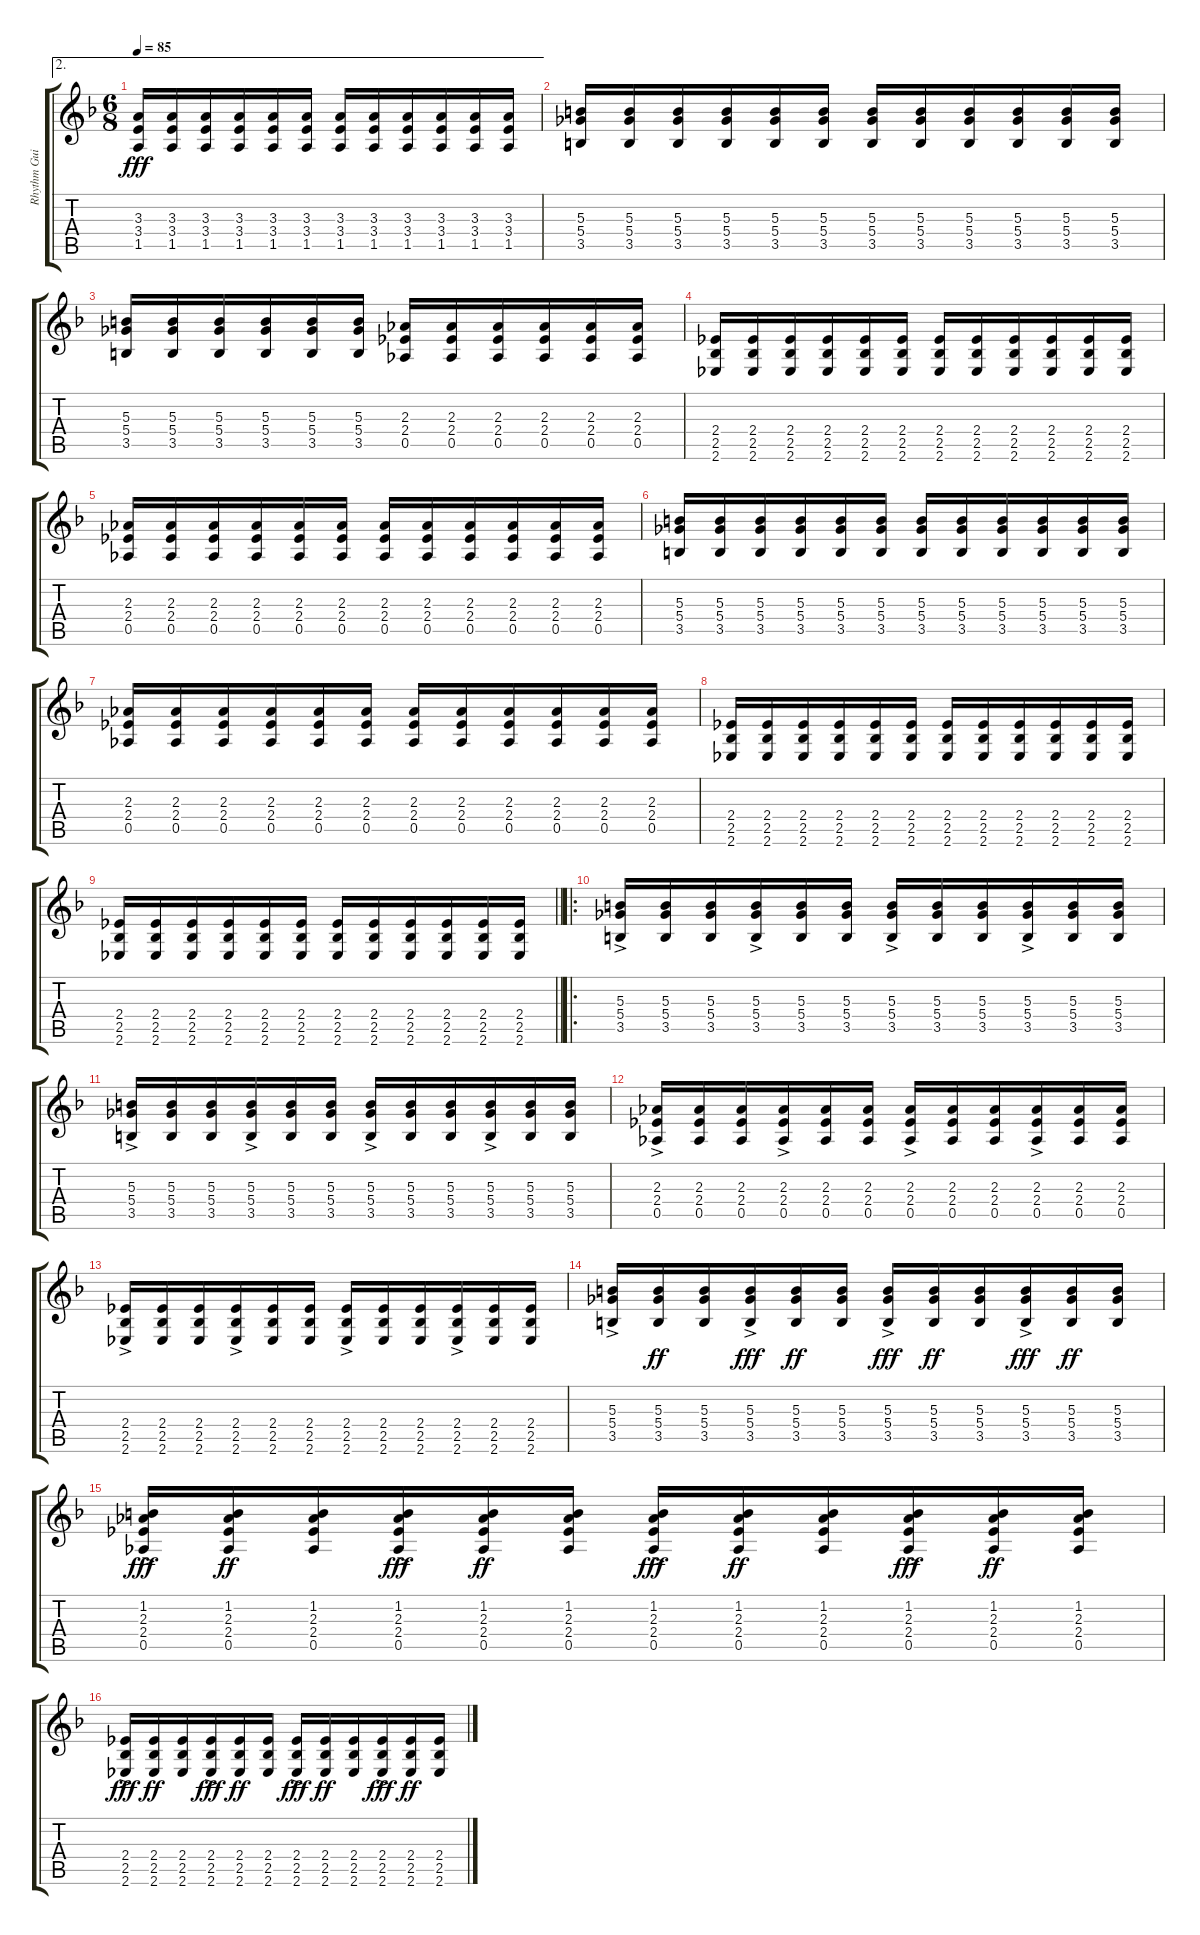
\track ("Rhythm Guitar 1" "Rhythm Gui") {instrument distortionguitar}
\staff {score tabs}
\tuning (Eb4 Bb3 Gb3 Db3 Ab2 Db2) {hide}
\ae 2
\ts (6 8)
\tempo 85
\clef g2
\ks f
(3.3 3.4 1.5).16{dy fff} (3.3 3.4 1.5).16 (3.3 3.4 1.5).16 (3.3 3.4 1.5).16 (3.3 3.4 1.5).16 (3.3 3.4 1.5).16 (3.3 3.4 1.5).16 (3.3 3.4 1.5).16 (3.3 3.4 1.5).16 (3.3 3.4 1.5).16 (3.3 3.4 1.5).16 (3.3 3.4 1.5).16 |
(5.3 5.4 3.5).16 (5.3 5.4 3.5).16 (5.3 5.4 3.5).16 (5.3 5.4 3.5).16 (5.3 5.4 3.5).16 (5.3 5.4 3.5).16 (5.3 5.4 3.5).16 (5.3 5.4 3.5).16 (5.3 5.4 3.5).16 (5.3 5.4 3.5).16 (5.3 5.4 3.5).16 (5.3 5.4 3.5).16 |
(5.3 5.4 3.5).16 (5.3 5.4 3.5).16 (5.3 5.4 3.5).16 (5.3 5.4 3.5).16 (5.3 5.4 3.5).16 (5.3 5.4 3.5).16 (2.3 2.4 0.5).16 (2.3 2.4 0.5).16 (2.3 2.4 0.5).16 (2.3 2.4 0.5).16 (2.3 2.4 0.5).16 (2.3 2.4 0.5).16 |
(2.4 2.5 2.6).16 (2.4 2.5 2.6).16 (2.4 2.5 2.6).16 (2.4 2.5 2.6).16 (2.4 2.5 2.6).16 (2.4 2.5 2.6).16 (2.4 2.5 2.6).16 (2.4 2.5 2.6).16 (2.4 2.5 2.6).16 (2.4 2.5 2.6).16 (2.4 2.5 2.6).16 (2.4 2.5 2.6).16 |
(2.3 2.4 0.5).16 (2.3 2.4 0.5).16 (2.3 2.4 0.5).16 (2.3 2.4 0.5).16 (2.3 2.4 0.5).16 (2.3 2.4 0.5).16 (2.3 2.4 0.5).16 (2.3 2.4 0.5).16 (2.3 2.4 0.5).16 (2.3 2.4 0.5).16 (2.3 2.4 0.5).16 (2.3 2.4 0.5).16 |
(5.3 5.4 3.5).16 (5.3 5.4 3.5).16 (5.3 5.4 3.5).16 (5.3 5.4 3.5).16 (5.3 5.4 3.5).16 (5.3 5.4 3.5).16 (5.3 5.4 3.5).16 (5.3 5.4 3.5).16 (5.3 5.4 3.5).16 (5.3 5.4 3.5).16 (5.3 5.4 3.5).16 (5.3 5.4 3.5).16 |
(2.3 2.4 0.5).16 (2.3 2.4 0.5).16 (2.3 2.4 0.5).16 (2.3 2.4 0.5).16 (2.3 2.4 0.5).16 (2.3 2.4 0.5).16 (2.3 2.4 0.5).16 (2.3 2.4 0.5).16 (2.3 2.4 0.5).16 (2.3 2.4 0.5).16 (2.3 2.4 0.5).16 (2.3 2.4 0.5).16 |
(2.4 2.5 2.6).16 (2.4 2.5 2.6).16 (2.4 2.5 2.6).16 (2.4 2.5 2.6).16 (2.4 2.5 2.6).16 (2.4 2.5 2.6).16 (2.4 2.5 2.6).16 (2.4 2.5 2.6).16 (2.4 2.5 2.6).16 (2.4 2.5 2.6).16 (2.4 2.5 2.6).16 (2.4 2.5 2.6).16 |
\barLineRight lightlight
(2.4 2.5 2.6).16 (2.4 2.5 2.6).16 (2.4 2.5 2.6).16 (2.4 2.5 2.6).16 (2.4 2.5 2.6).16 (2.4 2.5 2.6).16 (2.4 2.5 2.6).16 (2.4 2.5 2.6).16 (2.4 2.5 2.6).16 (2.4 2.5 2.6).16 (2.4 2.5 2.6).16 (2.4 2.5 2.6).16 |
\ro
(5.3{ac} 5.4{ac} 3.5{ac}).16 (5.3 5.4 3.5).16 (5.3 5.4 3.5).16 (5.3{ac} 5.4{ac} 3.5{ac}).16 (5.3 5.4 3.5).16 (5.3 5.4 3.5).16 (5.3{ac} 5.4{ac} 3.5{ac}).16 (5.3 5.4 3.5).16 (5.3 5.4 3.5).16 (5.3{ac} 5.4{ac} 3.5{ac}).16 (5.3 5.4 3.5).16 (5.3 5.4 3.5).16 |
(5.3{ac} 5.4{ac} 3.5{ac}).16 (5.3 5.4 3.5).16 (5.3 5.4 3.5).16 (5.3{ac} 5.4{ac} 3.5{ac}).16 (5.3 5.4 3.5).16 (5.3 5.4 3.5).16 (5.3{ac} 5.4{ac} 3.5{ac}).16 (5.3 5.4 3.5).16 (5.3 5.4 3.5).16 (5.3{ac} 5.4{ac} 3.5{ac}).16 (5.3 5.4 3.5).16 (5.3 5.4 3.5).16 |
(2.3{ac} 2.4{ac} 0.5{ac}).16 (2.3 2.4 0.5).16 (2.3 2.4 0.5).16 (2.3{ac} 2.4{ac} 0.5{ac}).16 (2.3 2.4 0.5).16 (2.3 2.4 0.5).16 (2.3{ac} 2.4{ac} 0.5{ac}).16 (2.3 2.4 0.5).16 (2.3 2.4 0.5).16 (2.3{ac} 2.4{ac} 0.5{ac}).16 (2.3 2.4 0.5).16 (2.3 2.4 0.5).16 |
(2.4{ac} 2.5{ac} 2.6{ac}).16 (2.4 2.5 2.6).16 (2.4 2.5 2.6).16 (2.4{ac} 2.5{ac} 2.6{ac}).16 (2.4 2.5 2.6).16 (2.4 2.5 2.6).16 (2.4{ac} 2.5{ac} 2.6{ac}).16 (2.4 2.5 2.6).16 (2.4 2.5 2.6).16 (2.4{ac} 2.5{ac} 2.6{ac}).16 (2.4 2.5 2.6).16 (2.4 2.5 2.6).16 |
(5.3{ac} 5.4{ac} 3.5{ac}).16 (5.3 5.4 3.5).16{dy ff} (5.3 5.4 3.5).16 (5.3{ac} 5.4{ac} 3.5{ac}).16{dy fff} (5.3 5.4 3.5).16{dy ff} (5.3 5.4 3.5).16 (5.3{ac} 5.4{ac} 3.5{ac}).16{dy fff} (5.3 5.4 3.5).16{dy ff} (5.3 5.4 3.5).16 (5.3{ac} 5.4{ac} 3.5{ac}).16{dy fff} (5.3 5.4 3.5).16{dy ff} (5.3 5.4 3.5).16 |
(1.2{ac} 2.3{ac} 2.4{ac} 0.5{ac}).16{dy fff} (1.2 2.3 2.4 0.5).16{dy ff} (1.2 2.3 2.4 0.5).16 (1.2{ac} 2.3{ac} 2.4{ac} 0.5{ac}).16{dy fff} (1.2 2.3 2.4 0.5).16{dy ff} (1.2 2.3 2.4 0.5).16 (1.2{ac} 2.3{ac} 2.4{ac} 0.5{ac}).16{dy fff} (1.2 2.3 2.4 0.5).16{dy ff} (1.2 2.3 2.4 0.5).16 (1.2{ac} 2.3{ac} 2.4{ac} 0.5{ac}).16{dy fff} (1.2 2.3 2.4 0.5).16{dy ff} (1.2 2.3 2.4 0.5).16 |
(2.4{ac} 2.5{ac} 2.6{ac}).16{dy fff} (2.4 2.5 2.6).16{dy ff} (2.4 2.5 2.6).16 (2.4{ac} 2.5{ac} 2.6{ac}).16{dy fff} (2.4 2.5 2.6).16{dy ff} (2.4 2.5 2.6).16 (2.4{ac} 2.5{ac} 2.6{ac}).16{dy fff} (2.4 2.5 2.6).16{dy ff} (2.4 2.5 2.6).16 (2.4{ac} 2.5{ac} 2.6{ac}).16{dy fff} (2.4 2.5 2.6).16{dy ff} (2.4 2.5 2.6).16
